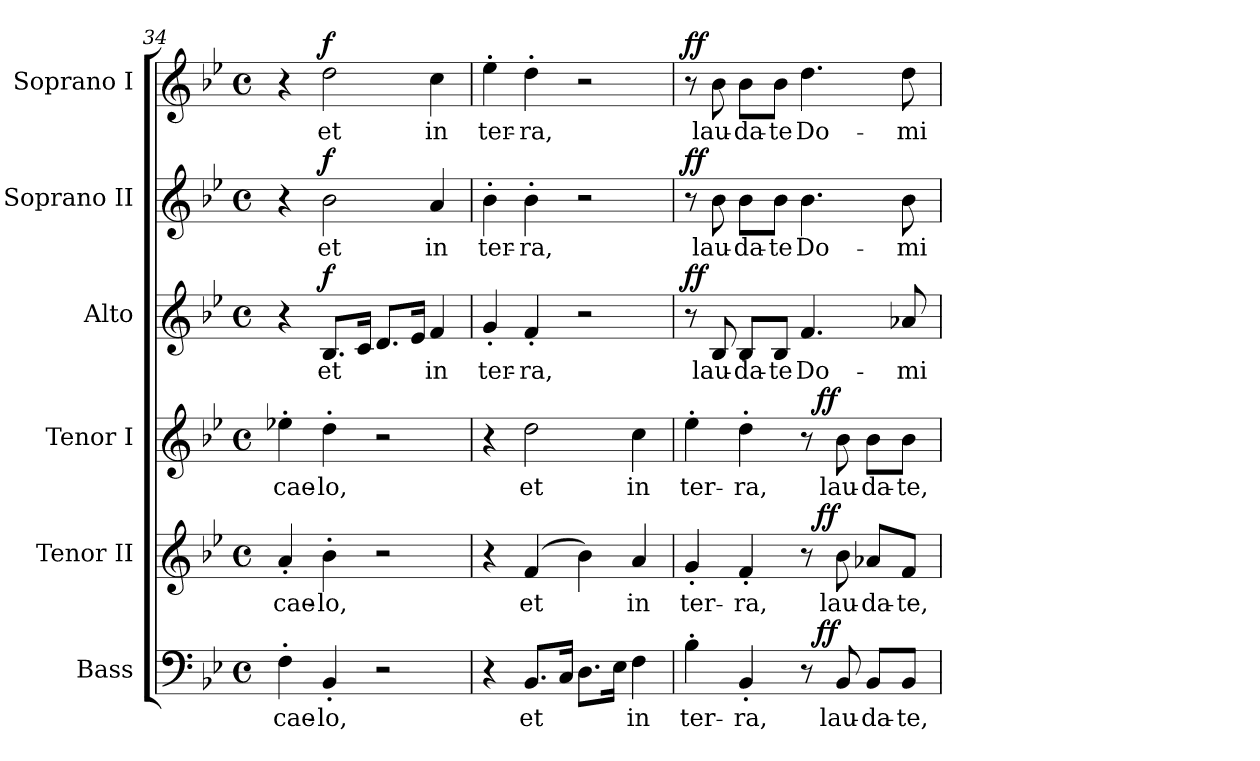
**kern	**text	**dynam	**kern	**text	**dynam	**kern	**text	**dynam	**kern	**text	**dynam	**kern	**text	**dynam	**kern	**text	**dynam
*part6	*part6	*part6	*part5	*part5	*part5	*part4	*part4	*part4	*part3	*part3	*part3	*part2	*part2	*part2	*part1	*part1	*part1
*staff6	*staff6	*staff6	*staff5	*staff5	*staff5	*staff4	*staff4	*staff4	*staff3	*staff3	*staff3	*staff2	*staff2	*staff2	*staff1	*staff1	*staff1
*I"Bass	*	*	*I"Tenor II	*	*	*I"Tenor I	*	*	*I"Alto	*	*	*I"Soprano II	*	*	*I"Soprano I	*	*
*I'B.	*	*	*I'T. II	*	*	*I'T. I	*	*	*I'A.	*	*	*I'S. II	*	*	*I'S. I	*	*
*clefF4	*	*	*clefG2	*	*	*clefG2	*	*	*clefG2	*	*	*clefG2	*	*	*clefG2	*	*
*	*	*	*ITrd7c12	*	*	*ITrd7c12	*	*	*	*	*	*	*	*	*	*	*
*k[b-e-]	*	*	*k[b-e-]	*	*	*k[b-e-]	*	*	*k[b-e-]	*	*	*k[b-e-]	*	*	*k[b-e-]	*	*
*B-:	*	*	*B-:	*	*	*B-:	*	*	*B-:	*	*	*B-:	*	*	*B-:	*	*
*M4/4	*	*	*M4/4	*	*	*M4/4	*	*	*M4/4	*	*	*M4/4	*	*	*M4/4	*	*
*met(c)	*	*	*met(c)	*	*	*met(c)	*	*	*met(c)	*	*	*met(c)	*	*	*met(c)	*	*
=34	=34	=34	=34	=34	=34	=34	=34	=34	=34	=34	=34	=34	=34	=34	=34	=34	=34
!	!LO:LY:b:color=#000000	!	!	!	!	!	!	!	!	!	!	!	!	!	!	!	!
!	!	!	!	!LO:LY:b:color=#000000	!	!	!	!	!	!	!	!	!	!	!	!	!
!	!	!	!	!	!	!	!LO:LY:b:color=#000000	!	!	!	!	!	!	!	!	!	!
4F'i\	cae-	.	4A'i/	cae-	.	4e-X'i\	cae-	.	4r	.	.	4r	.	.	4r	.	.
!	!LO:LY:b:color=#000000	!	!	!	!	!	!	!	!	!	!	!	!	!	!	!	!
!	!	!	!	!LO:LY:b:color=#000000	!	!	!	!	!	!	!	!	!	!	!	!	!
!	!	!	!	!	!	!	!LO:LY:b:color=#000000	!	!	!	!	!	!	!	!	!	!
!	!	!	!	!	!	!	!	!	!	!LO:LY:b:color=#000000	!	!	!	!	!	!	!
!	!	!	!	!	!	!	!	!	!	!	!	!	!LO:LY:b:color=#000000	!	!	!	!
!	!	!	!	!	!	!	!	!	!	!	!	!	!	!	!	!LO:LY:b:color=#000000	!
4BB-'i/	-lo,	.	4B-'i\	-lo,	.	4d'i\	-lo,	.	8.B-i/L	et	f	2b-i\	et	f	2ddi\	et	f
.	.	.	.	.	.	.	.	.	16ci/Jk	.	.	.	.	.	.	.	.
2r	.	.	2r	.	.	2r	.	.	8.di/L	.	.	.	.	.	.	.	.
.	.	.	.	.	.	.	.	.	16e-i/Jk	.	.	.	.	.	.	.	.
!	!	!	!	!	!	!	!	!	!	!LO:LY:b:color=#000000	!	!	!	!	!	!	!
!	!	!	!	!	!	!	!	!	!	!	!	!	!LO:LY:b:color=#000000	!	!	!	!
!	!	!	!	!	!	!	!	!	!	!	!	!	!	!	!	!LO:LY:b:color=#000000	!
.	.	.	.	.	.	.	.	.	4fi/	in	.	4ai/	in	.	4cci\	in	.
!!LO:LB:g=z
=35	=35	=35	=35	=35	=35	=35	=35	=35	=35	=35	=35	=35	=35	=35	=35	=35	=35
!	!	!	!	!	!	!	!	!	!	!LO:LY:b:color=#000000	!	!	!	!	!	!	!
!	!	!	!	!	!	!	!	!	!	!	!	!	!LO:LY:b:color=#000000	!	!	!	!
!	!	!	!	!	!	!	!	!	!	!	!	!	!	!	!	!LO:LY:b:color=#000000	!
4r	.	.	4r	.	.	4r	.	.	4g'i/	ter-	.	4b-'i\	ter-	.	4ee-'i\	ter-	.
!	!LO:LY:b:color=#000000	!	!	!	!	!	!	!	!	!	!	!	!	!	!	!	!
!	!	!	!	!LO:LY:b:color=#000000	!	!	!	!	!	!	!	!	!	!	!	!	!
!	!	!	!	!	!	!	!LO:LY:b:color=#000000	!	!	!	!	!	!	!	!	!	!
!	!	!	!	!	!	!	!	!	!	!LO:LY:b:color=#000000	!	!	!	!	!	!	!
!	!	!	!	!	!	!	!	!	!	!	!	!	!LO:LY:b:color=#000000	!	!	!	!
!	!	!	!	!	!	!	!	!	!	!	!	!	!	!	!	!LO:LY:b:color=#000000	!
8.BB-i/L	et	.	(4Fi/	et	.	2di\	et	.	4f'i/	-ra,	.	4b-'i\	-ra,	.	4dd'i\	-ra,	.
16Ci/Jk	.	.	.	.	.	.	.	.	.	.	.	.	.	.	.	.	.
8.Di\L	.	.	4B-i\)	.	.	.	.	.	2r	.	.	2r	.	.	2r	.	.
16E-i\Jk	.	.	.	.	.	.	.	.	.	.	.	.	.	.	.	.	.
!	!LO:LY:b:color=#000000	!	!	!	!	!	!	!	!	!	!	!	!	!	!	!	!
!	!	!	!	!LO:LY:b:color=#000000	!	!	!	!	!	!	!	!	!	!	!	!	!
!	!	!	!	!	!	!	!LO:LY:b:color=#000000	!	!	!	!	!	!	!	!	!	!
4Fi\	in	.	4Ai/	in	.	4ci\	in	.	.	.	.	.	.	.	.	.	.
=36	=36	=36	=36	=36	=36	=36	=36	=36	=36	=36	=36	=36	=36	=36	=36	=36	=36
!	!LO:LY:b:color=#000000	!	!	!	!	!	!	!	!	!	!	!	!	!	!	!	!
!	!	!	!	!LO:LY:b:color=#000000	!	!	!	!	!	!	!	!	!	!	!	!	!
!	!	!	!	!	!	!	!LO:LY:b:color=#000000	!	!	!	!	!	!	!	!	!	!
*^	*	*	*^	*	*	*^	*	*	*	*	*	*	*	*	*	*	*
4B-'i\	2ryy	ter-	.	4G'i/	2ryy	ter-	.	4e-'i\	2ryy	ter-	.	8r	.	ff	8r	.	ff	8r	.	ff
!	!	!	!	!	!	!	!	!	!	!	!	!	!LO:LY:b:color=#000000	!	!	!	!	!	!	!
!	!	!	!	!	!	!	!	!	!	!	!	!	!	!	!	!LO:LY:b:color=#000000	!	!	!	!
!	!	!	!	!	!	!	!	!	!	!	!	!	!	!	!	!	!	!	!LO:LY:b:color=#000000	!
.	.	.	.	.	.	.	.	.	.	.	.	8B-i/	lau-	.	8b-i\	lau-	.	8b-i\	lau-	.
!	!	!LO:LY:b:color=#000000	!	!	!	!	!	!	!	!	!	!	!	!	!	!	!	!	!	!
!	!	!	!	!	!	!LO:LY:b:color=#000000	!	!	!	!	!	!	!	!	!	!	!	!	!	!
!	!	!	!	!	!	!	!	!	!	!LO:LY:b:color=#000000	!	!	!	!	!	!	!	!	!	!
!	!	!	!	!	!	!	!	!	!	!	!	!	!LO:LY:b:color=#000000	!	!	!	!	!	!	!
!	!	!	!	!	!	!	!	!	!	!	!	!	!	!	!	!LO:LY:b:color=#000000	!	!	!	!
!	!	!	!	!	!	!	!	!	!	!	!	!	!	!	!	!	!	!	!LO:LY:b:color=#000000	!
4BB-'i/	.	-ra,	.	4F'i/	.	-ra,	.	4d'i\	.	-ra,	.	8B-i/L	-da-	.	8b-i\L	-da-	.	8b-i\L	-da-	.
!	!	!	!	!	!	!	!	!	!	!	!	!	!LO:LY:b:color=#000000	!	!	!	!	!	!	!
!	!	!	!	!	!	!	!	!	!	!	!	!	!	!	!	!LO:LY:b:color=#000000	!	!	!	!
!	!	!	!	!	!	!	!	!	!	!	!	!	!	!	!	!	!	!	!LO:LY:b:color=#000000	!
.	.	.	.	.	.	.	.	.	.	.	.	8B-i/J	-te	.	8b-i\J	-te	.	8b-i\J	-te	.
!	!	!	!	!	!	!	!	!	!	!	!	!	!LO:LY:b:color=#000000	!	!	!	!	!	!	!
!	!	!	!	!	!	!	!	!	!	!	!	!	!	!	!	!LO:LY:b:color=#000000	!	!	!	!
!	!	!	!	!	!	!	!	!	!	!	!	!	!	!	!	!	!	!	!LO:LY:b:color=#000000	!
8r	32..ryy	.	.	8r	32..ryy	.	.	8r	32..ryy	.	.	4.fi/	Do-	.	4.b-i\	Do-	.	4.ddi\	Do-	.
.	4ryy	.	ff	.	4ryy	.	ff	.	4ryy	.	ff	.	.	.	.	.	.	.	.	.
!	!	!LO:LY:b:color=#000000	!	!	!	!	!	!	!	!	!	!	!	!	!	!	!	!	!	!
!	!	!	!	!	!	!LO:LY:b:color=#000000	!	!	!	!	!	!	!	!	!	!	!	!	!	!
!	!	!	!	!	!	!	!	!	!	!LO:LY:b:color=#000000	!	!	!	!	!	!	!	!	!	!
8BB-i/	.	lau-	.	8B-i\	.	lau-	.	8B-i\	.	lau-	.	.	.	.	.	.	.	.	.	.
!	!	!LO:LY:b:color=#000000	!	!	!	!	!	!	!	!	!	!	!	!	!	!	!	!	!	!
!	!	!	!	!	!	!LO:LY:b:color=#000000	!	!	!	!	!	!	!	!	!	!	!	!	!	!
!	!	!	!	!	!	!	!	!	!	!LO:LY:b:color=#000000	!	!	!	!	!	!	!	!	!	!
8BB-i/L	.	-da-	.	8A-Xi/L	.	-da-	.	8B-i\L	.	-da-	.	.	.	.	.	.	.	.	.	.
.	8ryy	.	.	.	8ryy	.	.	.	8ryy	.	.	.	.	.	.	.	.	.	.	.
!	!	!LO:LY:b:color=#000000	!	!	!	!	!	!	!	!	!	!	!	!	!	!	!	!	!	!
!	!	!	!	!	!	!LO:LY:b:color=#000000	!	!	!	!	!	!	!	!	!	!	!	!	!	!
!	!	!	!	!	!	!	!	!	!	!LO:LY:b:color=#000000	!	!	!	!	!	!	!	!	!	!
!	!	!	!	!	!	!	!	!	!	!	!	!	!LO:LY:b:color=#000000	!	!	!	!	!	!	!
!	!	!	!	!	!	!	!	!	!	!	!	!	!	!	!	!LO:LY:b:color=#000000	!	!	!	!
!	!	!	!	!	!	!	!	!	!	!	!	!	!	!	!	!	!	!	!LO:LY:b:color=#000000	!
8BB-i/J	.	-te,	.	8Fi/J	.	-te,	.	8B-i\J	.	-te,	.	8a-Xi/	-mi-	.	8b-i\	-mi-	.	8ddi\	-mi-	.
.	16ryy	.	.	.	16ryy	.	.	.	16ryy	.	.	.	.	.	.	.	.	.	.	.
.	128ryy	.	.	.	128ryy	.	.	.	128ryy	.	.	.	.	.	.	.	.	.	.	.
*v	*v	*	*	*	*	*	*	*v	*v	*	*	*	*	*	*	*	*	*	*	*
*	*	*	*v	*v	*	*	*	*	*	*	*	*	*	*	*	*	*	*
=	=	=	=	=	=	=	=	=	=	=	=	=	=	=	=	=	=
*-	*-	*-	*-	*-	*-	*-	*-	*-	*-	*-	*-	*-	*-	*-	*-	*-	*-
